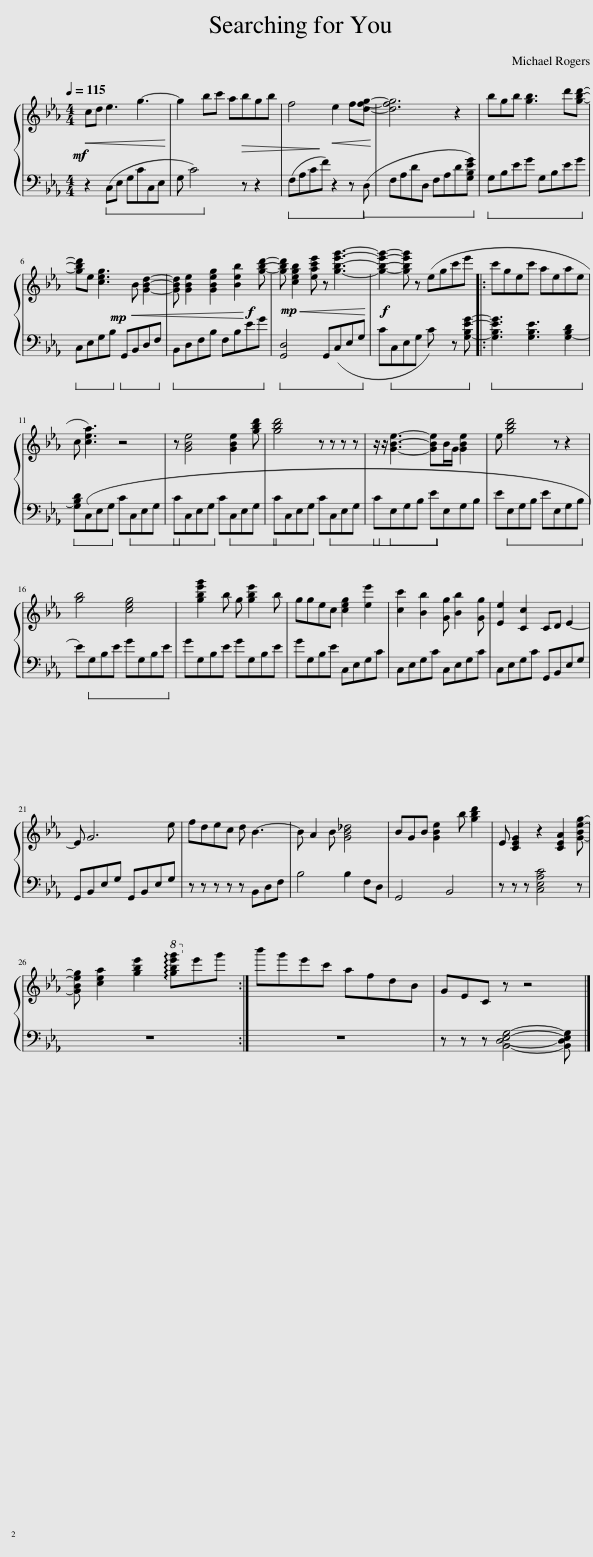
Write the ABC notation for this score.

X:1
%%score { 1 | 2 }
L:1/8
Q:1/4=115
M:4/4
I:linebreak $
K:Eb
V:1 treble
V:2 bass
V:1
!<(! cd e3 g3-!<)! | g2 bc' abgb | f4!<(! e2 f[dfg]-!<)! | [dfg]6 z2 | bgb [gb]3 d'[gbd']- |$ %5
 [gbd']e [ceg]3!<(! B [GBd]2-!<)! | [GBd] [GBe]2 [GBeg]2 [Beb]2 [gbd']- | [gbd'] [cegb]2 [eac'e'] z [gbe'g']3- |!f! [gbe'g']2- [gbe'g'] z (egc'e' |: c'gec' aeae |$ %10
 c [cea]3) z4 | z [GBe]4 [GBe]2 [gbd'] | [gbd']4 z z z z | z/ z/ [GBe]3- [GBe]B/G/ [GBe]2 | e [gbd']4 z z2 |$ %15
 [gb]4 [ceg]4 | x [gbe'g']2 b g [gbe']2 b | ggec [ceg]2 [ee']2 | [cc']2 [Bb]2 [Gg] [Bb]2 [Gg] | [Ee]2 [Cc]2 CD E2- |$ %20
 E G6 e | fdec d B3- | B A2 B [GB_d]4 | BGB [GBe]2 b [gbd']2 | E [CEG]2 z2 [CEA]2 [G-Be-g-] |$ %25
 [GBeg] [cea]2 [gbe']2!8va(! !arpeggio![g'b'e''g'']!8va)!e'g' :| b'g'e'c' afdB | GEC z z4 |] %28
V:2
!mf! z2!ped! (C,E, G,CC,E,!ped-up! | G, C4)!>(! z z2!>)! |!ped! (F,A,CF) z2 z!ped! (D,!ped-up! | F,A,DD, F,A,D[G,B,EG]) |!ped! G,B,EG G,B,EG!ped-up! |$ %5
!ped! C,E,G,B,!mp!!ped! G,,B,,D,F,!ped-up! |!ped! B,,D,F,B, F,B,!f!EG!ped-up! |!mp!!<(!!ped! [G,,D,]4 G,,(C,E,G,!ped-up!!<)! | C!ped!C,E,G, C) x z [G,-B,E-G-]!ped-up! |:!ped! [G,B,EG]3 [G,B,E]3 [G,-B,D]2!ped-up! |$ %10
!ped! [G,B,D](C,E,G, C!ped!C,E,G,!ped-up! |!ped! CC,E,G, C!ped!C,E,G,!ped-up! |!ped! CC,E,G, C!ped!C,E,G,!ped-up! |!ped! C!ped!E,G,B, EE,G,B,!ped-up! | E!ped!E,G,B, EE,G,B,!ped-up! |$ %15
 E)!ped!G,B,E GG,B,E!ped-up! | GG,B,E GG,B,E | GG,B,E C,E,G,C | C,E,G,C C,E,G,C | C,E,G,C G,,B,,E,G, |$ %20
 G,,B,,E,G, G,,B,,E,G, | z z z z z B,,D,F, | B,4 B,2 F,D, | G,,4 B,,4 | z z z [C,E,A,C]4 z |$ %25
 z8 :| z8 | z z z [B,,D,E,G,]4- [B,,D,E,G,] |] %28
